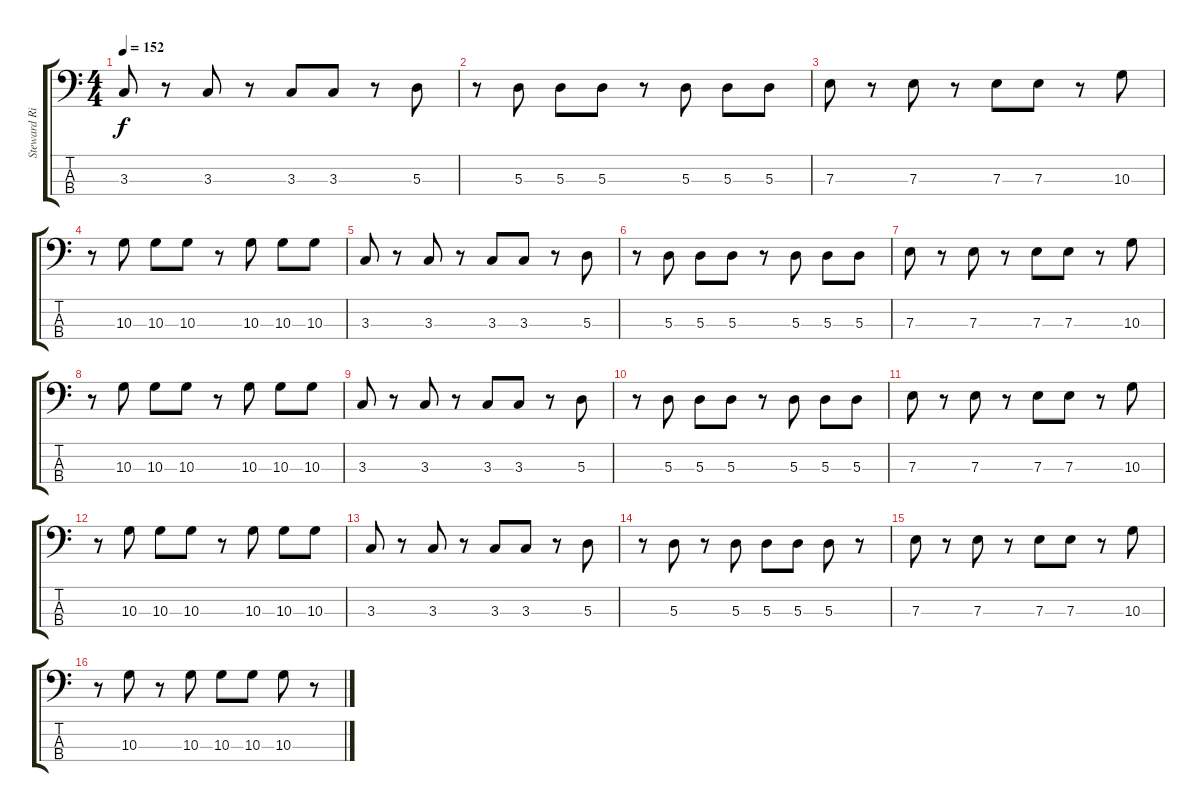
\track ("Steward Richrdson" "Steward Ri") {instrument electricbasspick}
\staff {score tabs}
\tuning (G2 D2 A1 E1) {hide}
\ts (4 4)
\tempo 152
\clef f4
\ks c
3.3.8{dy f} r.8 3.3.8 r.8 3.3.8 3.3.8 r.8 5.3.8 |
r.8 5.3.8 5.3.8 5.3.8 r.8 5.3.8 5.3.8 5.3.8 |
7.3.8 r.8 7.3.8 r.8 7.3.8 7.3.8 r.8 10.3.8 |
r.8 10.3.8 10.3.8 10.3.8 r.8 10.3.8 10.3.8 10.3.8 |
3.3.8 r.8 3.3.8 r.8 3.3.8 3.3.8 r.8 5.3.8 |
r.8 5.3.8 5.3.8 5.3.8 r.8 5.3.8 5.3.8 5.3.8 |
7.3.8 r.8 7.3.8 r.8 7.3.8 7.3.8 r.8 10.3.8 |
r.8 10.3.8 10.3.8 10.3.8 r.8 10.3.8 10.3.8 10.3.8 |
3.3.8 r.8 3.3.8 r.8 3.3.8 3.3.8 r.8 5.3.8 |
r.8 5.3.8 5.3.8 5.3.8 r.8 5.3.8 5.3.8 5.3.8 |
7.3.8 r.8 7.3.8 r.8 7.3.8 7.3.8 r.8 10.3.8 |
r.8 10.3.8 10.3.8 10.3.8 r.8 10.3.8 10.3.8 10.3.8 |
3.3.8 r.8 3.3.8 r.8 3.3.8 3.3.8 r.8 5.3.8 |
r.8 5.3.8 r.8 5.3.8 5.3.8 5.3.8 5.3.8 r.8 |
7.3.8 r.8 7.3.8 r.8 7.3.8 7.3.8 r.8 10.3.8 |
r.8 10.3.8 r.8 10.3.8 10.3.8 10.3.8 10.3.8 r.8
